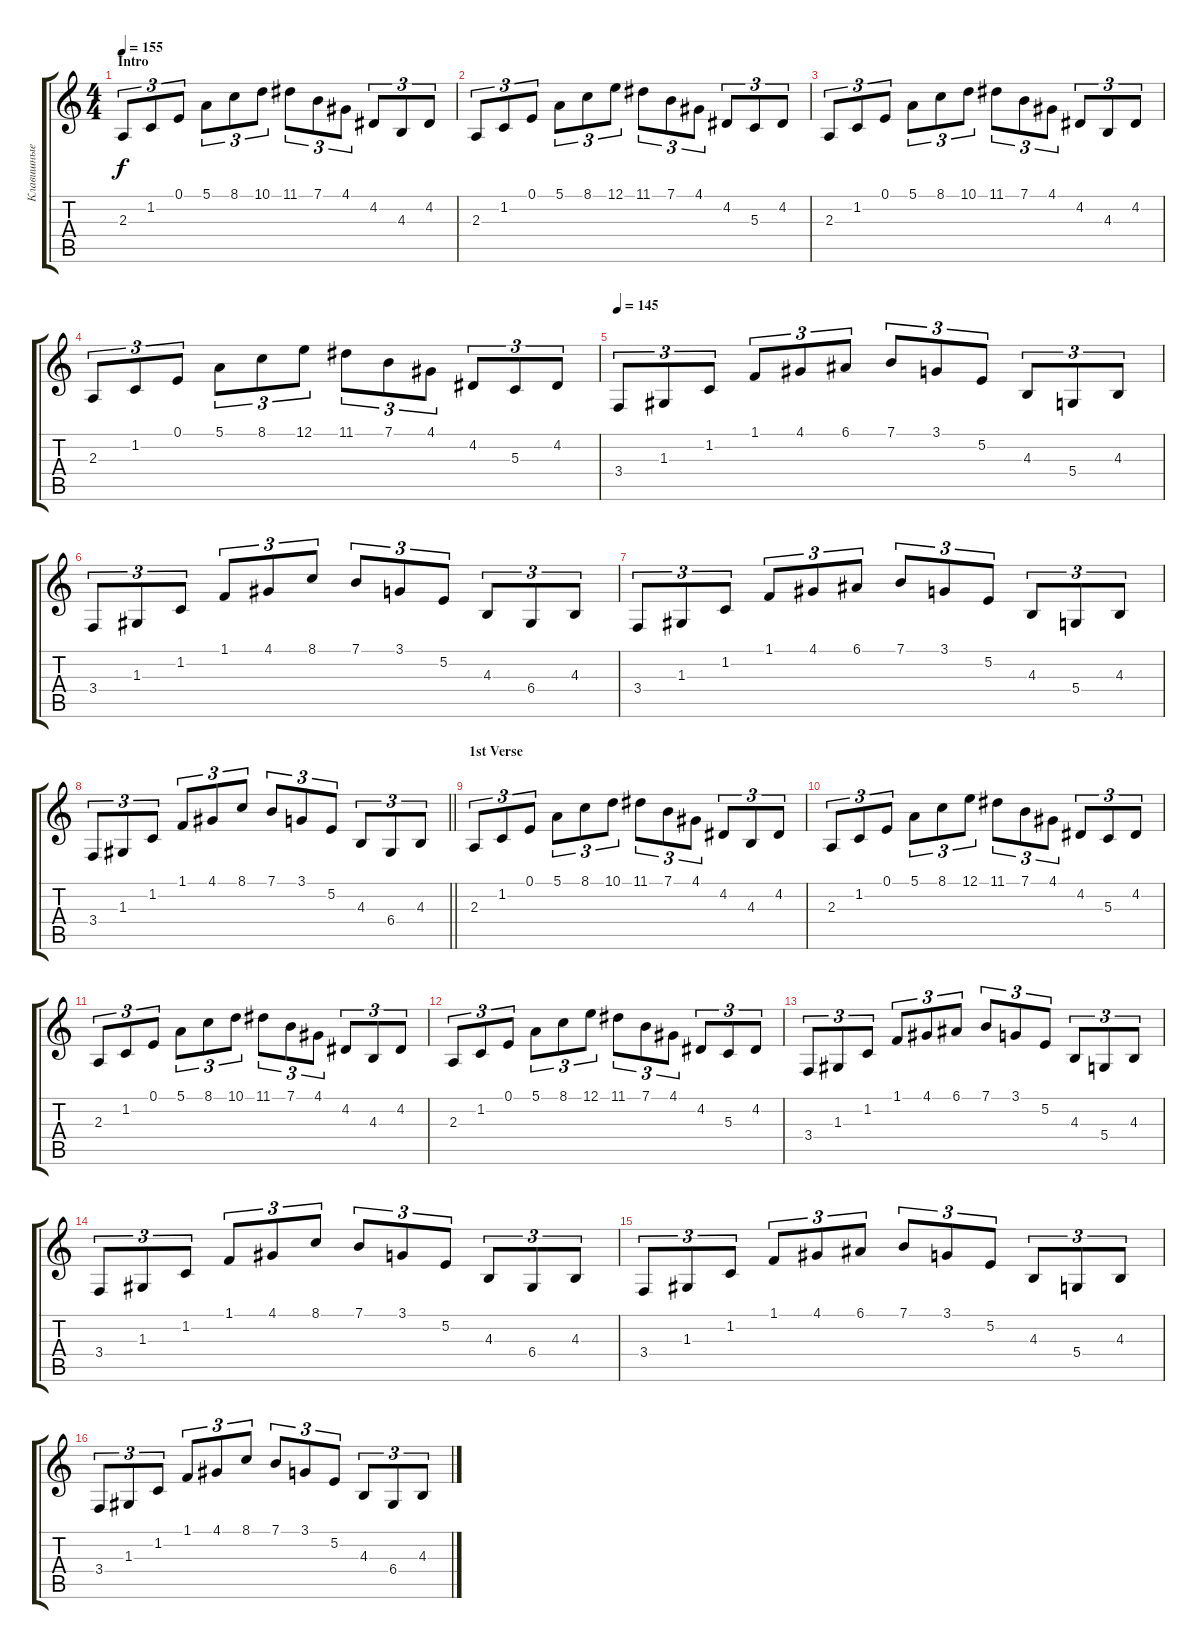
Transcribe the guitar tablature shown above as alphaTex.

\track ("Клавишные" "Клавишные") {instrument musicbox}
\staff {score tabs}
\tuning (E4 B3 G3 D3 A2 E2) {hide}
\ts (4 4)
\section ("" "Intro")
\tempo 155
\clef g2
\ks c
2.3.8{tu (3 2) dy f instrument musicbox} 1.2.8{tu (3 2)} 0.1.8{tu (3 2)} 5.1.8{tu (3 2)} 8.1.8{tu (3 2)} 10.1.8{tu (3 2)} 11.1.8{tu (3 2)} 7.1.8{tu (3 2)} 4.1.8{tu (3 2)} 4.2.8{tu (3 2)} 4.3.8{tu (3 2)} 4.2.8{tu (3 2)} |
2.3.8{tu (3 2)} 1.2.8{tu (3 2)} 0.1.8{tu (3 2)} 5.1.8{tu (3 2)} 8.1.8{tu (3 2)} 12.1.8{tu (3 2)} 11.1.8{tu (3 2)} 7.1.8{tu (3 2)} 4.1.8{tu (3 2)} 4.2.8{tu (3 2)} 5.3.8{tu (3 2)} 4.2.8{tu (3 2)} |
2.3.8{tu (3 2)} 1.2.8{tu (3 2)} 0.1.8{tu (3 2)} 5.1.8{tu (3 2)} 8.1.8{tu (3 2)} 10.1.8{tu (3 2)} 11.1.8{tu (3 2)} 7.1.8{tu (3 2)} 4.1.8{tu (3 2)} 4.2.8{tu (3 2)} 4.3.8{tu (3 2)} 4.2.8{tu (3 2)} |
2.3.8{tu (3 2)} 1.2.8{tu (3 2)} 0.1.8{tu (3 2)} 5.1.8{tu (3 2)} 8.1.8{tu (3 2)} 12.1.8{tu (3 2)} 11.1.8{tu (3 2)} 7.1.8{tu (3 2)} 4.1.8{tu (3 2)} 4.2.8{tu (3 2)} 5.3.8{tu (3 2)} 4.2.8{tu (3 2)} |
\tempo 145
3.4.8{tu (3 2)} 1.3.8{tu (3 2)} 1.2.8{tu (3 2)} 1.1.8{tu (3 2)} 4.1.8{tu (3 2)} 6.1.8{tu (3 2)} 7.1.8{tu (3 2)} 3.1.8{tu (3 2)} 5.2.8{tu (3 2)} 4.3.8{tu (3 2)} 5.4.8{tu (3 2)} 4.3.8{tu (3 2)} |
3.4.8{tu (3 2)} 1.3.8{tu (3 2)} 1.2.8{tu (3 2)} 1.1.8{tu (3 2)} 4.1.8{tu (3 2)} 8.1.8{tu (3 2)} 7.1.8{tu (3 2)} 3.1.8{tu (3 2)} 5.2.8{tu (3 2)} 4.3.8{tu (3 2)} 6.4.8{tu (3 2)} 4.3.8{tu (3 2)} |
3.4.8{tu (3 2)} 1.3.8{tu (3 2)} 1.2.8{tu (3 2)} 1.1.8{tu (3 2)} 4.1.8{tu (3 2)} 6.1.8{tu (3 2)} 7.1.8{tu (3 2)} 3.1.8{tu (3 2)} 5.2.8{tu (3 2)} 4.3.8{tu (3 2)} 5.4.8{tu (3 2)} 4.3.8{tu (3 2)} |
\barLineRight lightlight
3.4.8{tu (3 2)} 1.3.8{tu (3 2)} 1.2.8{tu (3 2)} 1.1.8{tu (3 2)} 4.1.8{tu (3 2)} 8.1.8{tu (3 2)} 7.1.8{tu (3 2)} 3.1.8{tu (3 2)} 5.2.8{tu (3 2)} 4.3.8{tu (3 2)} 6.4.8{tu (3 2)} 4.3.8{tu (3 2)} |
\section ("" "1st Verse")
2.3.8{tu (3 2)} 1.2.8{tu (3 2)} 0.1.8{tu (3 2)} 5.1.8{tu (3 2)} 8.1.8{tu (3 2)} 10.1.8{tu (3 2)} 11.1.8{tu (3 2)} 7.1.8{tu (3 2)} 4.1.8{tu (3 2)} 4.2.8{tu (3 2)} 4.3.8{tu (3 2)} 4.2.8{tu (3 2)} |
2.3.8{tu (3 2)} 1.2.8{tu (3 2)} 0.1.8{tu (3 2)} 5.1.8{tu (3 2)} 8.1.8{tu (3 2)} 12.1.8{tu (3 2)} 11.1.8{tu (3 2)} 7.1.8{tu (3 2)} 4.1.8{tu (3 2)} 4.2.8{tu (3 2)} 5.3.8{tu (3 2)} 4.2.8{tu (3 2)} |
2.3.8{tu (3 2)} 1.2.8{tu (3 2)} 0.1.8{tu (3 2)} 5.1.8{tu (3 2)} 8.1.8{tu (3 2)} 10.1.8{tu (3 2)} 11.1.8{tu (3 2)} 7.1.8{tu (3 2)} 4.1.8{tu (3 2)} 4.2.8{tu (3 2)} 4.3.8{tu (3 2)} 4.2.8{tu (3 2)} |
2.3.8{tu (3 2)} 1.2.8{tu (3 2)} 0.1.8{tu (3 2)} 5.1.8{tu (3 2)} 8.1.8{tu (3 2)} 12.1.8{tu (3 2)} 11.1.8{tu (3 2)} 7.1.8{tu (3 2)} 4.1.8{tu (3 2)} 4.2.8{tu (3 2)} 5.3.8{tu (3 2)} 4.2.8{tu (3 2)} |
3.4.8{tu (3 2)} 1.3.8{tu (3 2)} 1.2.8{tu (3 2)} 1.1.8{tu (3 2)} 4.1.8{tu (3 2)} 6.1.8{tu (3 2)} 7.1.8{tu (3 2)} 3.1.8{tu (3 2)} 5.2.8{tu (3 2)} 4.3.8{tu (3 2)} 5.4.8{tu (3 2)} 4.3.8{tu (3 2)} |
3.4.8{tu (3 2)} 1.3.8{tu (3 2)} 1.2.8{tu (3 2)} 1.1.8{tu (3 2)} 4.1.8{tu (3 2)} 8.1.8{tu (3 2)} 7.1.8{tu (3 2)} 3.1.8{tu (3 2)} 5.2.8{tu (3 2)} 4.3.8{tu (3 2)} 6.4.8{tu (3 2)} 4.3.8{tu (3 2)} |
3.4.8{tu (3 2)} 1.3.8{tu (3 2)} 1.2.8{tu (3 2)} 1.1.8{tu (3 2)} 4.1.8{tu (3 2)} 6.1.8{tu (3 2)} 7.1.8{tu (3 2)} 3.1.8{tu (3 2)} 5.2.8{tu (3 2)} 4.3.8{tu (3 2)} 5.4.8{tu (3 2)} 4.3.8{tu (3 2)} |
3.4.8{tu (3 2)} 1.3.8{tu (3 2)} 1.2.8{tu (3 2)} 1.1.8{tu (3 2)} 4.1.8{tu (3 2)} 8.1.8{tu (3 2)} 7.1.8{tu (3 2)} 3.1.8{tu (3 2)} 5.2.8{tu (3 2)} 4.3.8{tu (3 2)} 6.4.8{tu (3 2)} 4.3.8{tu (3 2)}
